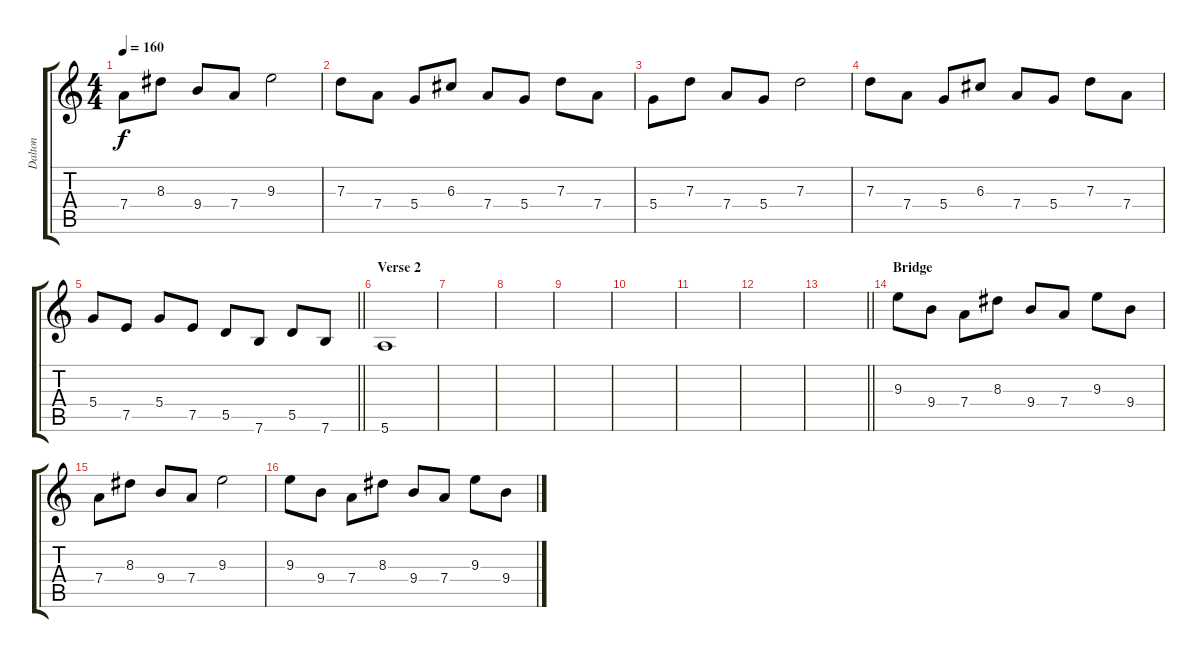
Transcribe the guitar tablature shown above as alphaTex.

\track ("Dalton" "Dalton") {instrument overdrivenguitar}
\staff {score tabs}
\tuning (E4 B3 G3 D3 A2 E2) {hide}
\ts (4 4)
\tempo 160
\clef g2
\ks c
7.4.8{dy f} 8.3.8 9.4.8 7.4.8 9.3.2 |
7.3.8 7.4.8 5.4.8 6.3.8 7.4.8 5.4.8 7.3.8 7.4.8 |
5.4.8 7.3.8 7.4.8 5.4.8 7.3.2 |
7.3.8 7.4.8 5.4.8 6.3.8 7.4.8 5.4.8 7.3.8 7.4.8 |
\barLineRight lightlight
5.4.8 7.5.8 5.4.8 7.5.8 5.5.8 7.6.8 5.5.8 7.6.8 |
\section ("" "Verse 2")
5.6.1 |
|
|
|
|
|
|
\barLineRight lightlight
|
\section ("" "Bridge")
9.3.8 9.4.8 7.4.8 8.3.8 9.4.8 7.4.8 9.3.8 9.4.8 |
7.4.8 8.3.8 9.4.8 7.4.8 9.3.2 |
9.3.8 9.4.8 7.4.8 8.3.8 9.4.8 7.4.8 9.3.8 9.4.8
